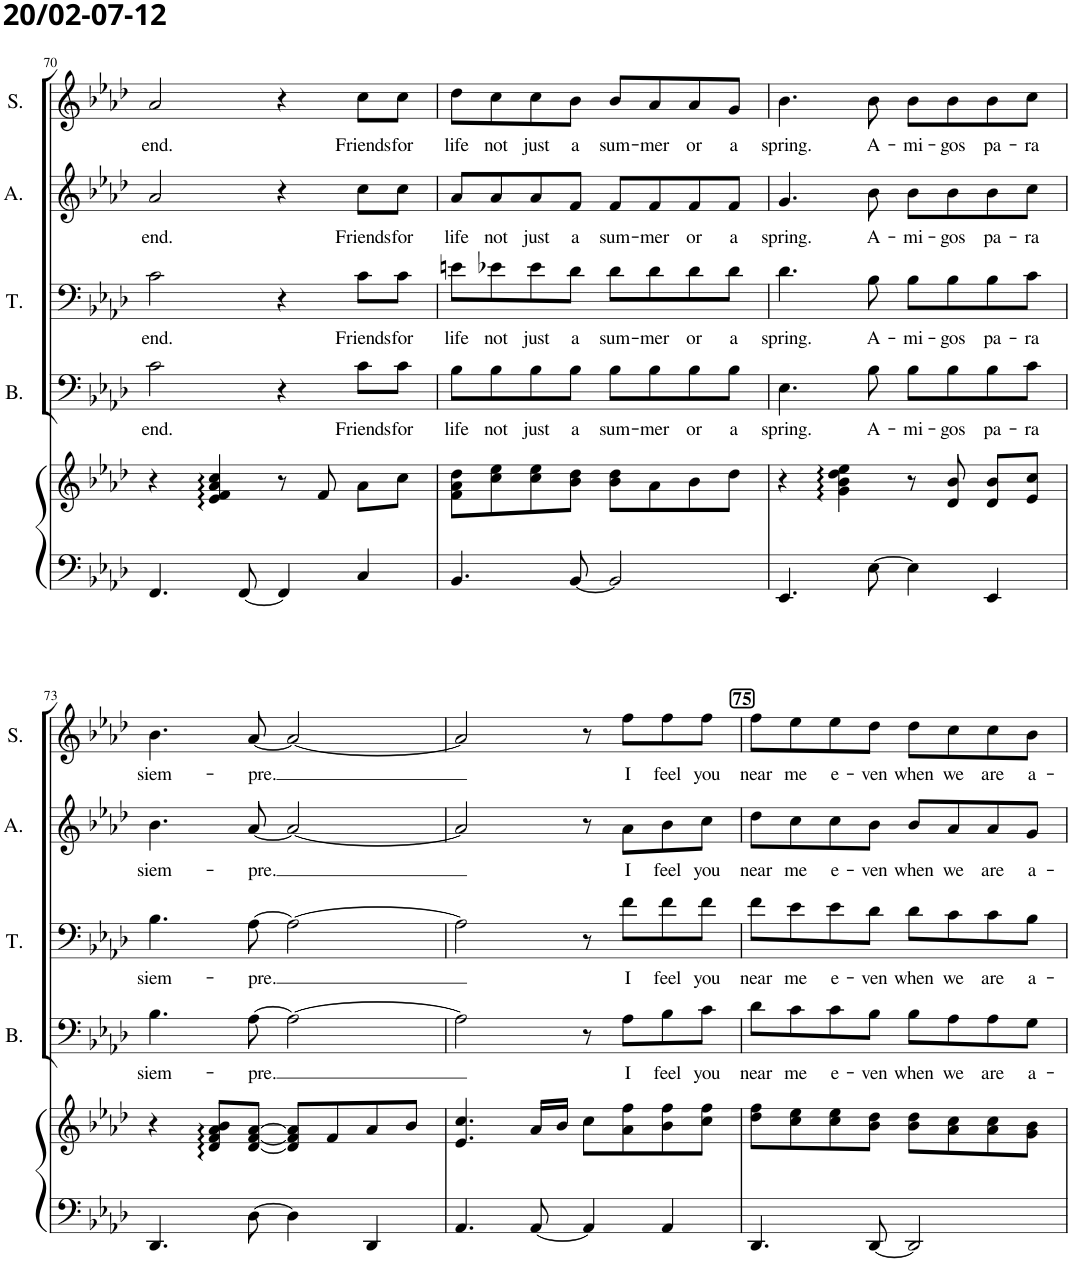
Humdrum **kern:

**kern	**kern	**kern	**text	**kern	**text	**kern	**text	**kern	**text
*part5	*part5	*part4	*part4	*part3	*part3	*part2	*part2	*part1	*part1
*staff6	*staff5	*staff4	*staff4	*staff3	*staff3	*staff2	*staff2	*staff1	*staff1
*I"Piano	*	*I"Bas	*	*I"Tenor	*	*I"Alt	*	*I"Sopraan	*
*I'Pno	*	*I'B.	*	*I'T.	*	*I'A.	*	*I'S.	*
!!LO:PB:g=z
*clefF4	*clefG2	*clefF4	*	*clefF4	*	*clefG2	*	*clefG2	*
*k[b-e-a-d-]	*k[b-e-a-d-]	*k[b-e-a-d-]	*	*k[b-e-a-d-]	*	*k[b-e-a-d-]	*	*k[b-e-a-d-]	*
*M4/4	*M4/4	*M4/4	*	*M4/4	*	*M4/4	*	*M4/4	*
=70	=70	=70	=70	=70	=70	=70	=70	=70	=70
!	!	!	!LO:LY:b	!	!LO:LY:b	!	!LO:LY:b	!	!LO:LY:b
4.FF/	4r	2c\	end.	2c\	end.	2a-/	end.	2a-/	end.
.	4e-/ 4f/ 4a-/ 4cc/	.	.	.	.	.	.	.	.
[8FF/	.	.	.	.	.	.	.	.	.
4FF/]	8r	4r	.	4r	.	4r	.	4r	.
.	8f/	.	.	.	.	.	.	.	.
!	!	!	!LO:LY:b	!	!LO:LY:b	!	!LO:LY:b	!	!LO:LY:b
4C/	8a-\L	8c\L	Friends	8c\L	Friends	8cc\L	Friends	8cc\L	Friends
!	!	!	!LO:LY:b	!	!LO:LY:b	!	!LO:LY:b	!	!LO:LY:b
.	8cc\J	8c\J	for	8c\J	for	8cc\J	for	8cc\J	for
=71	=71	=71	=71	=71	=71	=71	=71	=71	=71
!	!	!	!LO:LY:b	!	!LO:LY:b	!	!LO:LY:b	!	!LO:LY:b
4.BB-/	8f\ 8a-\ 8dd-\L	8B-\L	life	8en\L	life	8a-/L	life	8dd-\L	life
!	!	!	!LO:LY:b	!	!LO:LY:b	!	!LO:LY:b	!	!LO:LY:b
.	8cc\ 8ee-\	8B-\	not	8e-X\	not	8a-/	not	8cc\	not
!	!	!	!LO:LY:b	!	!LO:LY:b	!	!LO:LY:b	!	!LO:LY:b
.	8cc\ 8ee-\	8B-\	just	8e-\	just	8a-/	just	8cc\	just
!	!	!	!LO:LY:b	!	!LO:LY:b	!	!LO:LY:b	!	!LO:LY:b
[8BB-/	8b-\ 8dd-\J	8B-\J	a	8d-\J	a	8f/J	a	8b-\J	a
!	!	!	!LO:LY:b	!	!LO:LY:b	!	!LO:LY:b	!	!LO:LY:b
2BB-/]	8b-\ 8dd-\L	8B-\L	sum-	8d-\L	sum-	8f/L	sum-	8b-/L	sum-
!	!	!	!LO:LY:b	!	!LO:LY:b	!	!LO:LY:b	!	!LO:LY:b
.	8a-\	8B-\	-mer	8d-\	-mer	8f/	-mer	8a-/	-mer
!	!	!	!LO:LY:b	!	!LO:LY:b	!	!LO:LY:b	!	!LO:LY:b
.	8b-\	8B-\	or	8d-\	or	8f/	or	8a-/	or
!	!	!	!LO:LY:b	!	!LO:LY:b	!	!LO:LY:b	!	!LO:LY:b
.	8dd-\J	8B-\J	a	8d-\J	a	8f/J	a	8g/J	a
=72	=72	=72	=72	=72	=72	=72	=72	=72	=72
!	!	!	!LO:LY:b	!	!LO:LY:b	!	!LO:LY:b	!	!LO:LY:b
4.EE-/	4r	4.E-\	spring.	4.d-\	spring.	4.g/	spring.	4.b-\	spring.
.	4g\ 4b-\ 4dd-\ 4ee-\	.	.	.	.	.	.	.	.
!	!	!	!LO:LY:b	!	!LO:LY:b	!	!LO:LY:b	!	!LO:LY:b
[8E-\	.	8B-\	A-	8B-\	A-	8b-\	A-	8b-\	A-
!	!	!	!LO:LY:b	!	!LO:LY:b	!	!LO:LY:b	!	!LO:LY:b
4E-\]	8r	8B-\L	-mi-	8B-\L	-mi-	8b-\L	-mi-	8b-\L	-mi-
!	!	!	!LO:LY:b	!	!LO:LY:b	!	!LO:LY:b	!	!LO:LY:b
.	8d-/ 8b-/	8B-\	-gos	8B-\	-gos	8b-\	-gos	8b-\	-gos
!	!	!	!LO:LY:b	!	!LO:LY:b	!	!LO:LY:b	!	!LO:LY:b
4EE-/	8d-/ 8b-/L	8B-\	pa-	8B-\	pa-	8b-\	pa-	8b-\	pa-
!	!	!	!LO:LY:b	!	!LO:LY:b	!	!LO:LY:b	!	!LO:LY:b
.	8e-/ 8cc/J	8c\J	-ra	8c\J	-ra	8cc\J	-ra	8cc\J	-ra
!!LO:LB:g=z
=73	=73	=73	=73	=73	=73	=73	=73	=73	=73
!	!	!	!LO:LY:b	!	!LO:LY:b	!	!LO:LY:b	!	!LO:LY:b
4.DD-/	4r	4.B-\	siem-	4.B-\	siem-	4.b-\	siem-	4.b-\	siem-
.	8d-/ 8f/ 8a-/ 8b-/L	.	.	.	.	.	.	.	.
!	!	!	!LO:LY:b	!	!LO:LY:b	!	!LO:LY:b	!	!LO:LY:b
[8D-\	[8d-/ [8f/ [8a-/J	[8A-\	-pre.	[8A-\	-pre.	[8a-/	-pre.	[8a-/	-pre.
4D-\]	8d-/] 8f/] 8a-/]L	2A-\_	.	2A-\_	.	2a-/_	.	2a-/_	.
.	8f/	.	.	.	.	.	.	.	.
4DD-/	8a-/	.	.	.	.	.	.	.	.
.	8b-/J	.	.	.	.	.	.	.	.
=74	=74	=74	=74	=74	=74	=74	=74	=74	=74
4.AA-/	4.e-/ 4.cc/	2A-\]	.	2A-\]	.	2a-/]	.	2a-/]	.
[8AA-/	16a-/LL	.	.	.	.	.	.	.	.
.	16b-/JJ	.	.	.	.	.	.	.	.
4AA-/]	8cc\L	8r	.	8r	.	8r	.	8r	.
!	!	!	!LO:LY:b	!	!LO:LY:b	!	!LO:LY:b	!	!LO:LY:b
.	8a-\ 8ff\	8A-\L	I	8f\L	I	8a-\L	I	8ff\L	I
!	!	!	!LO:LY:b	!	!LO:LY:b	!	!LO:LY:b	!	!LO:LY:b
4AA-/	8b-\ 8ff\	8B-\	feel	8f\	feel	8b-\	feel	8ff\	feel
!	!	!	!LO:LY:b	!	!LO:LY:b	!	!LO:LY:b	!	!LO:LY:b
.	8cc\ 8ff\J	8c\J	you	8f\J	you	8cc\J	you	8ff\J	you
!!LO:REH:place=s1:a:B:cj:fs=11:t=75
=75	=75	=75	=75	=75	=75	=75	=75	=75	=75
!	!	!	!LO:LY:b	!	!LO:LY:b	!	!LO:LY:b	!	!LO:LY:b
4.DD-/	8dd-\ 8ff\L	8d-\L	near	8f\L	near	8dd-\L	near	8ff\L	near
!	!	!	!LO:LY:b	!	!LO:LY:b	!	!LO:LY:b	!	!LO:LY:b
.	8cc\ 8ee-\	8c\	me	8e-\	me	8cc\	me	8ee-\	me
!	!	!	!LO:LY:b	!	!LO:LY:b	!	!LO:LY:b	!	!LO:LY:b
.	8cc\ 8ee-\	8c\	e-	8e-\	e-	8cc\	e-	8ee-\	e-
!	!	!	!LO:LY:b	!	!LO:LY:b	!	!LO:LY:b	!	!LO:LY:b
[8DD-/	8b-\ 8dd-\J	8B-\J	-ven	8d-\J	-ven	8b-\J	-ven	8dd-\J	-ven
!	!	!	!LO:LY:b	!	!LO:LY:b	!	!LO:LY:b	!	!LO:LY:b
2DD-/]	8b-\ 8dd-\L	8B-\L	when	8d-\L	when	8b-/L	when	8dd-\L	when
!	!	!	!LO:LY:b	!	!LO:LY:b	!	!LO:LY:b	!	!LO:LY:b
.	8a-\ 8cc\	8A-\	we	8c\	we	8a-/	we	8cc\	we
!	!	!	!LO:LY:b	!	!LO:LY:b	!	!LO:LY:b	!	!LO:LY:b
.	8a-\ 8cc\	8A-\	are	8c\	are	8a-/	are	8cc\	are
!	!	!	!LO:LY:b	!	!LO:LY:b	!	!LO:LY:b	!	!LO:LY:b
.	8g\ 8b-\J	8G\J	a-	8B-\J	a-	8g/J	a-	8b-\J	a-
=	=	=	=	=	=	=	=	=	=
*-	*-	*-	*-	*-	*-	*-	*-	*-	*-
